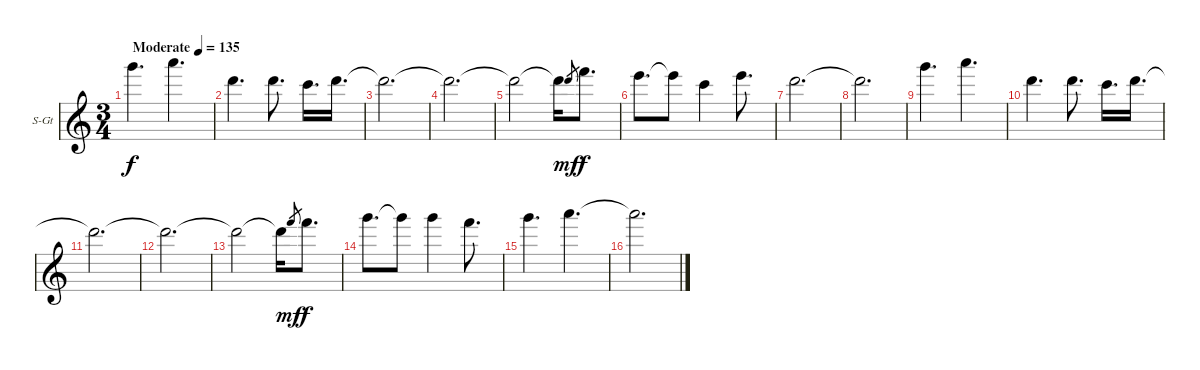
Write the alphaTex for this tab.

\bracketExtendMode groupsimilarinstruments
\firstSystemTrackNameOrientation horizontal
\otherSystemsTrackNameOrientation horizontal
\track ("Äîðîæêà 1" "S-Gt") {instrument acousticgrandpiano}
\staff {score}
\tuning (E4 B3 G3 D3 A2 E2)
\displaytranspose 12
\ts (3 4)
\tempo (135 "Moderate")
\clef g2
\ks c
15.1.4{d dy f instrument acousticgrandpiano} 17.1.4{d} |
10.1.4{d} 10.1.8{d} 8.1.16{d} 10.1.16{d} |
10.1{t}.2{d} |
10.1{t}.2{d} |
10.1{t}.2 10.1{t}.16 10.1.8{gr dy mf} 13.1.8{d dy f} |
12.1.8{d} 12.1{t}.8 8.1.4 12.1.8{d} |
10.1.2{d} |
10.1{t}.2{d} |
15.1.4{d} 17.1.4{d} |
10.1.4{d} 10.1.8{d} 8.1.16{d} 10.1.16{d} |
10.1{t}.2{d} |
10.1{t}.2{d} |
10.1{t}.2 10.1{t}.16 13.1.8{gr dy mf} 13.1.8{d dy f} |
15.1.8{d} 15.1{t}.8 15.1.4 13.1.8{d} |
15.1.4{d} 17.1.4{d} |
17.1{t}.2{d}
